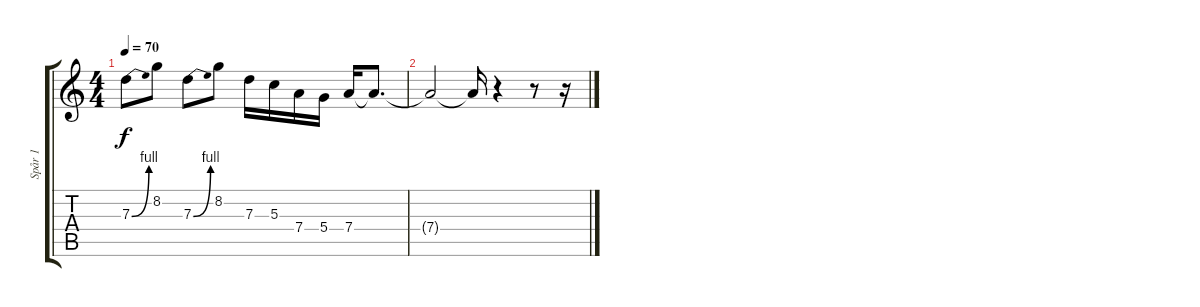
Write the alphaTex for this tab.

\track ("Spår 1" "Spår 1") {instrument acousticguitarsteel}
\staff {score tabs}
\tuning (E4 B3 G3 D3 A2 E2) {hide}
\ts (4 4)
\tempo 70
\clef g2
\ks c
7.3{be (bend 0 0 60 4)}.8{dy f instrument acousticguitarsteel} 8.2.8 7.3{be (bend 0 0 60 4)}.8 8.2.8 7.3.16 5.3.16 7.4.16 5.4.16 7.4.16 7.4{t}.8{d} |
7.4{t}.2 7.4{t}.16 r.4 r.8 r.16
